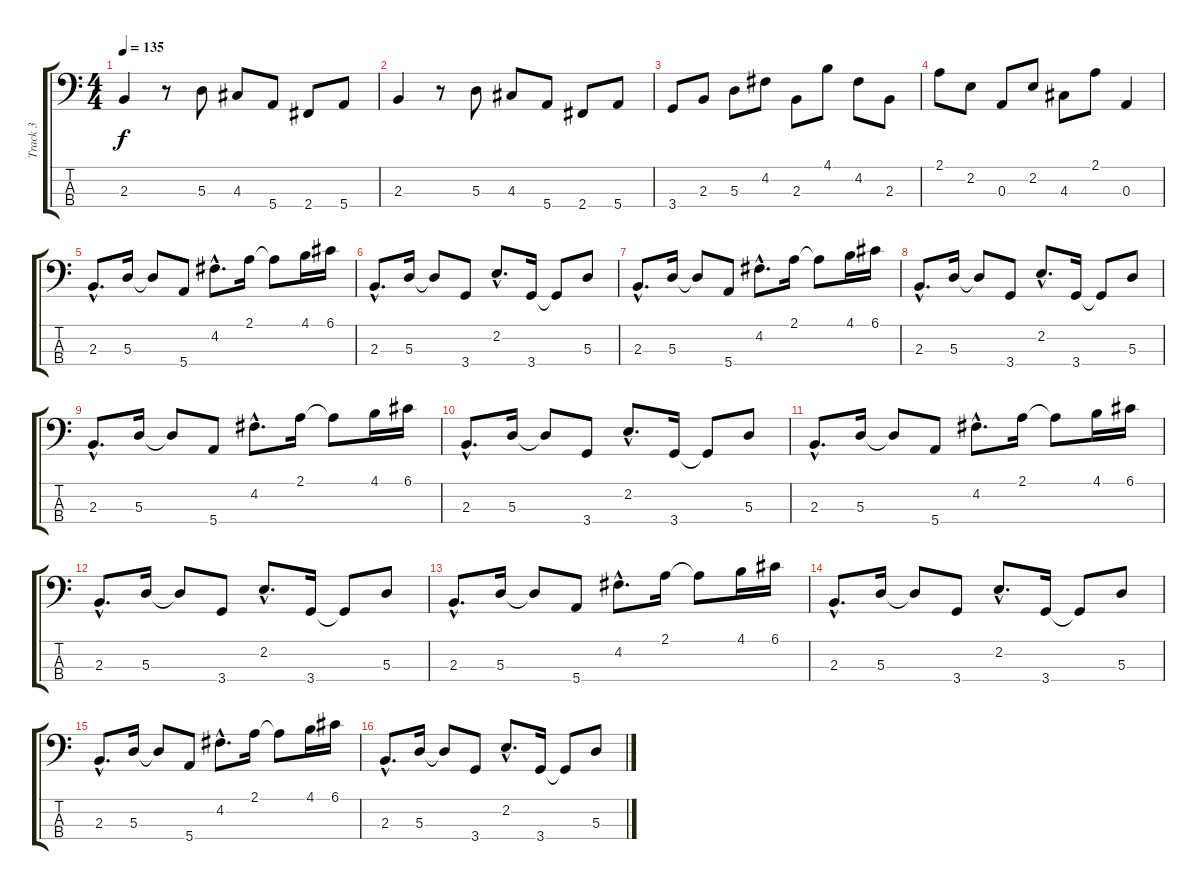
\track ("Track 3" "Track 3") {instrument electricbassfinger}
\staff {score tabs}
\tuning (G2 D2 A1 E1) {hide}
\ts (4 4)
\tempo 135
\clef f4
\ks c
2.3.4{dy f} r.8 5.3.8 4.3.8 5.4.8 2.4.8 5.4.8 |
2.3.4 r.8 5.3.8 4.3.8 5.4.8 2.4.8 5.4.8 |
3.4.8 2.3.8 5.3.8 4.2.8 2.3.8 4.1.8 4.2.8 2.3.8 |
2.1.8 2.2.8 0.3.8 2.2.8 4.3.8 2.1.8 0.3.4 |
2.3{hac}.8{d} 5.3.16 5.3{t}.8 5.4.8 4.2{hac}.8{d} 2.1.16 2.1{t}.8 4.1.16 6.1.16 |
2.3{hac}.8{d} 5.3.16 5.3{t}.8 3.4.8 2.2{hac}.8{d} 3.4.16 3.4{t}.8 5.3.8 |
2.3{hac}.8{d} 5.3.16 5.3{t}.8 5.4.8 4.2{hac}.8{d} 2.1.16 2.1{t}.8 4.1.16 6.1.16 |
2.3{hac}.8{d} 5.3.16 5.3{t}.8 3.4.8 2.2{hac}.8{d} 3.4.16 3.4{t}.8 5.3.8 |
2.3{hac}.8{d} 5.3.16 5.3{t}.8 5.4.8 4.2{hac}.8{d} 2.1.16 2.1{t}.8 4.1.16 6.1.16 |
2.3{hac}.8{d} 5.3.16 5.3{t}.8 3.4.8 2.2{hac}.8{d} 3.4.16 3.4{t}.8 5.3.8 |
2.3{hac}.8{d} 5.3.16 5.3{t}.8 5.4.8 4.2{hac}.8{d} 2.1.16 2.1{t}.8 4.1.16 6.1.16 |
2.3{hac}.8{d} 5.3.16 5.3{t}.8 3.4.8 2.2{hac}.8{d} 3.4.16 3.4{t}.8 5.3.8 |
2.3{hac}.8{d} 5.3.16 5.3{t}.8 5.4.8 4.2{hac}.8{d} 2.1.16 2.1{t}.8 4.1.16 6.1.16 |
2.3{hac}.8{d} 5.3.16 5.3{t}.8 3.4.8 2.2{hac}.8{d} 3.4.16 3.4{t}.8 5.3.8 |
2.3{hac}.8{d} 5.3.16 5.3{t}.8 5.4.8 4.2{hac}.8{d} 2.1.16 2.1{t}.8 4.1.16 6.1.16 |
2.3{hac}.8{d} 5.3.16 5.3{t}.8 3.4.8 2.2{hac}.8{d} 3.4.16 3.4{t}.8 5.3.8
